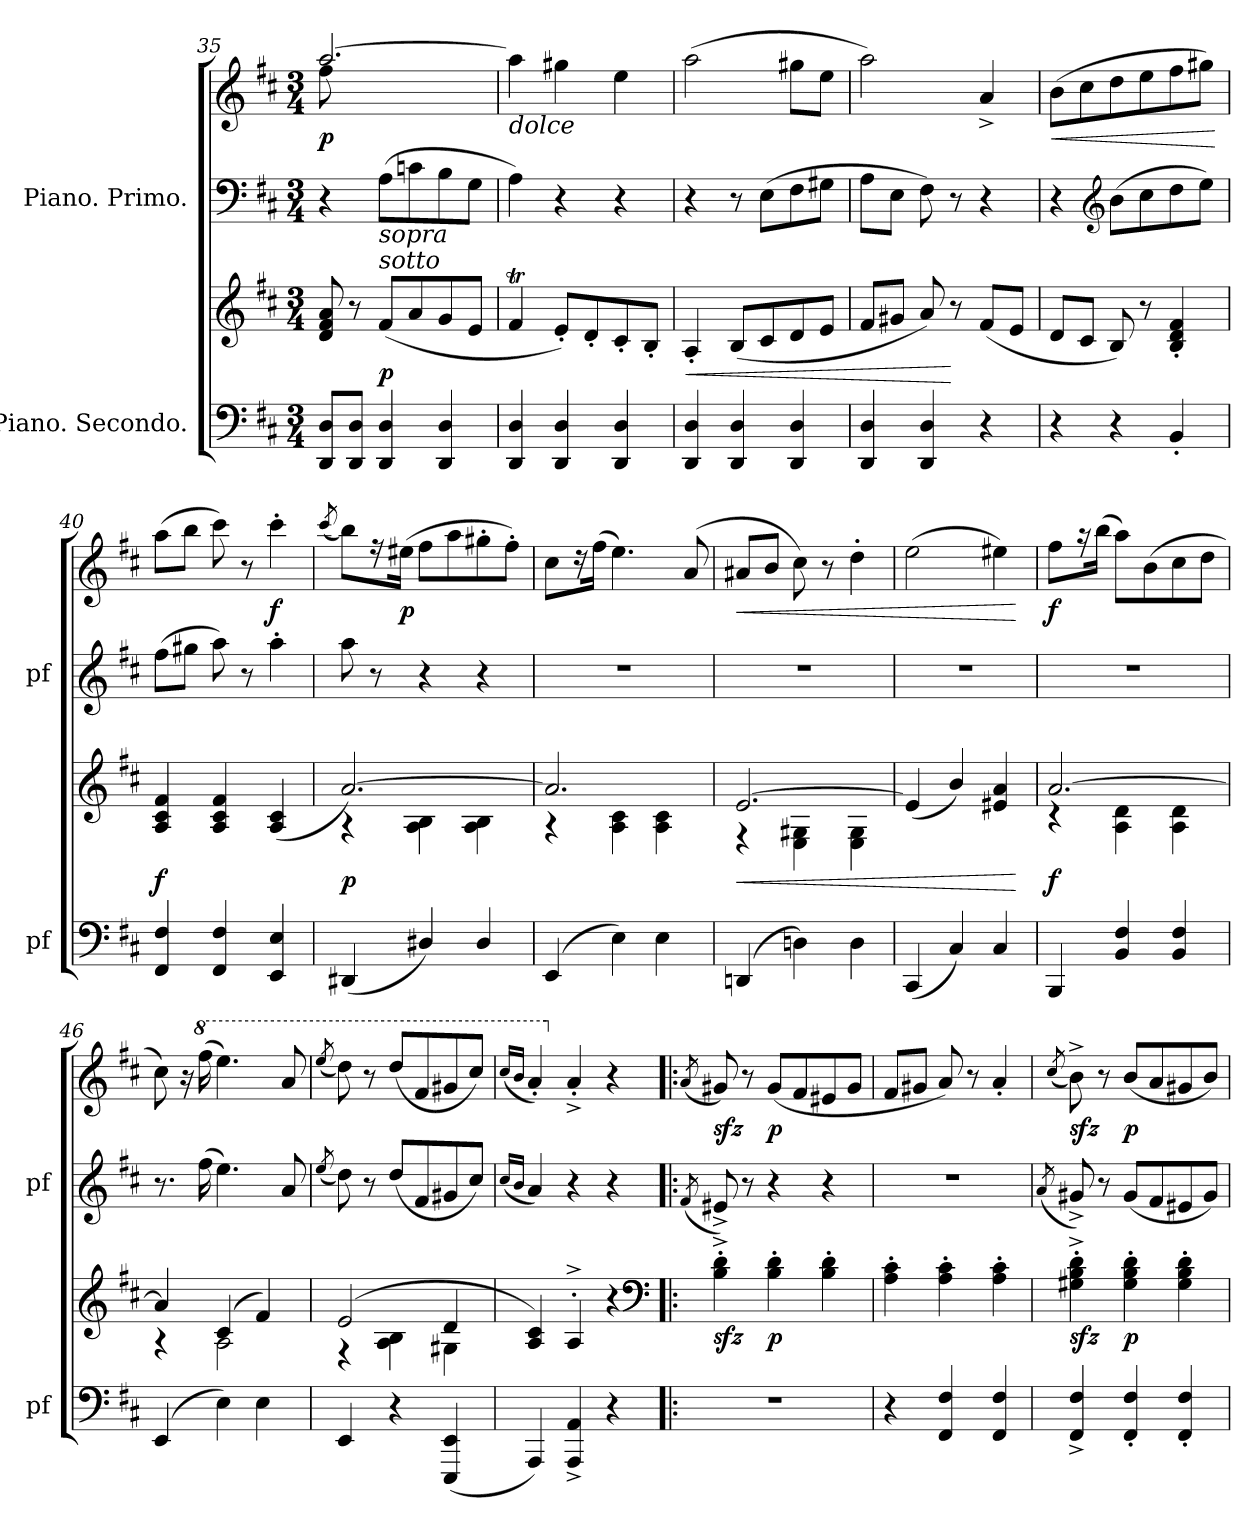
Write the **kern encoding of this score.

**kern	**kern	**dynam	**kern	**kern	**dynam
*part4	*part3	*part3	*part2	*part1	*part1
*staff4	*staff3	*staff3	*staff2	*staff1	*staff1
*I"Piano. Secondo.	*	*	*I"Piano. Primo.	*	*
*I'pf	*	*	*I'pf	*	*
*clefF4	*clefG2	*	*clefF4	*clefG2	*
*k[f#c#]	*k[f#c#]	*	*k[f#c#]	*k[f#c#]	*
*D:	*D:	*	*D:	*D:	*
*M3/4	*M3/4	*	*M3/4	*M3/4	*
=35	=35	=35	=35	=35	=35
*	*	*	*	*^	*
8DD/ 8D/L	8d/ 8f#/ 8a/	.	4r	[2.aa/	8ff#\	p
8DD/ 8D/J	8r	.	.	.	8ryy	.
!	!	!	!LO:TX:b:i:t=sopra	!	!	!
!	!LO:TX:a:i:t=sotto	!	!	!	!	!
4DD/ 4D/	(8f#/L	p	(8A\L	.	4ryy	.
.	8a/	.	8cn\	.	.	.
4DD/ 4D/	8g/	.	8B\	.	4ryy	.
.	8e/J	.	8G\J	.	.	.
*	*	*	*	*v	*v	*
=36	=36	=36	=36	=36	=36
!	!	!	!	!LO:TX:b:i:t=dolce	!
4DD/ 4D/	4f#t/	.	4A\)	4aa\]	.
4DD/ 4D/	8e'/L)	.	4r	4gg#X\	.
.	8d'/	.	.	.	.
4DD/ 4D/	8c#'/	.	4r	4ee\	.
.	8B'/J	.	.	.	.
=37	=37	=37	=37	=37	=37
4DD/ 4D/	4A'/	<	4r	(2aa\	.
4DD/ 4D/	(8B/L	.	8r	.	.
.	8c#/	.	(8E\L	.	.
4DD/ 4D/	8d/	.	8F#\	8gg#X\L	.
.	8e/J	.	8G#X\J	8ee\J	.
=38	=38	=38	=38	=38	=38
4DD/ 4D/	8f#/L	.	8A\L	2aa\)	.
.	8g#X/J	.	8E\J	.	.
4DD/ 4D/	8a/)	.	8F#\)	.	.
.	8r	[	8r	.	.
4r	(8f#/L	.	4r	4a^>/	.
.	8e/J	.	.	.	.
=39	=39	=39	=39	=39	=39
4r	8d/L	.	4r	(8b\L	<
.	8c#/J	.	.	8cc#\	.
*	*	*	*clefG2	*	*
4r	8B/)	.	(8b\L	8dd\	.
.	8r	.	8cc#\	8ee\	.
4BB'/	4B'/ 4d'/ 4f#'/	.	8dd\	8ff#\	.
.	.	.	8ee\J)	8gg#X\J)	.
.	.	.	.	.	[
=40	=40	=40	=40	=40	=40
4FF#/ 4F#/	4A/ 4c#/ 4f#/	f	(8ff#\L	(8aa\L	.
.	.	.	8gg#X\J	8bb\J	.
4FF#/ 4F#/	4A/ 4c#/ 4f#/	.	8aa\)	8ccc#\)	.
.	.	.	8r	8r	.
4EE/ 4E/	(4A/ 4c#/	.	4aa'\	4ccc#'\	f
=41	=41	=41	=41	=41	=41
.	.	.	.	(<8qccc#/	.
*	*^	*	*	*	*
(4DD#X/	[2.a/)	4r	p	8aa\	8bb\L)	.
.	.	.	.	8r	16r	.
.	.	.	.	.	(16ee#X\Jk	p
4D#X/)	.	4A\ 4B\	.	4r	8ff#\L	.
.	.	.	.	.	8aa\	.
4D#/	.	4A\ 4B\	.	4r	8gg#X'\	.
.	.	.	.	.	8ff#'\J)	.
=42	=42	=42	=42	=42	=42	=42
(4EE/	2.a/]	4r	.	2.r	8cc#\L	.
.	.	.	.	.	16r	.
.	.	.	.	.	(16ff#\Jk	.
4E\)	.	4A\ 4c#\	.	.	4.ee\)	.
4E\	.	4A\ 4c#\	.	.	.	.
.	.	.	.	.	(8a/	.
=43	=43	=43	=43	=43	=43	=43
(4DDn/	[2.e/	4r	<	2.r	8a#X/L	<
.	.	.	.	.	8b/J	.
4Dn\)	.	4E\ 4G#X\	.	.	8cc#\)	.
.	.	.	.	.	8r	.
4D\	.	4E\ 4G#\	.	.	4dd'\	.
*	*v	*v	*	*	*	*
=44	=44	=44	=44	=44	=44
(4CC#/	(>4e/]	.	2.r	(2ee\	.
4C#/)	4b/)	.	.	.	.
4C#/	4e#X/ 4a/	.	.	4ee#X\)	.
.	.	[	.	.	[
=45	=45	=45	=45	=45	=45
*	*^	*	*	*	*
4BBB/	[2.a/	4r	f	2.r	8ff#\L	f
.	.	.	.	.	16r	.
.	.	.	.	.	(16bb\Jk	.
4BB/ 4F#/	.	4A\ 4d\	.	.	8aa\L)	.
.	.	.	.	.	(8b\	.
4BB/ 4F#/	.	4A\ 4d\	.	.	8cc#\	.
.	.	.	.	.	8dd\J	.
=46	=46	=46	=46	=46	=46	=46
(4EE/	4a/]	4r	.	8.r	8cc#\)	.
.	.	.	.	.	16r	.
*	*	*	*	*	*8va	*
.	.	.	.	(16ff#\	(16fff#\	.
4E\)	(4c#/	2A\	.	4.ee\)	4.eee\)	.
4E\	4f#/)	.	.	.	.	.
.	.	.	.	8a/	8aa/	.
=47	=47	=47	=47	=47	=47	=47
.	.	.	.	(<8qee/	(<8qeee/	.
4EE/	(2e/	4r	.	8dd\)	8ddd\)	.
.	.	.	.	8r	8r	.
4r	.	4A\ 4B\	.	(8dd/L	(8ddd/L	.
.	.	.	.	8f#/	8ff#/	.
(4EEE/ 4EE/	4d/	4G#X\	.	8g#X/	8gg#X/	.
.	.	.	.	8cc#/J)	8ccc#/J)	.
=48	=48	=48	=48	=48	=48	=48
.	.	.	.	(16qqcc#/LL	(16qqccc#/LL	.
.	.	.	.	16qqb/JJ	16qqbb/JJ	.
4AAA/)	4ryy	4A/ 4c#/)	.	4a/)	4aa'/)	.
*	*	*	*	*	*X8va	*
4AAA^/ 4AA^/	4A'<^</	4A/yy	.	4r	4a'^/	.
4r	4r	4ryy	.	4r	4r	.
*	*v	*v	*	*	*	*
*	*clefF4	*	*	*	*
=49!|:	=49!|:	=49!|:	=49!|:	=49!|:	=49!|:
.	.	.	(<8qf#/	(<8qa/	.
2.r	4B'^\ 4d'^\	sfz	8e#X^/)	8g#X/)	sfz
.	.	.	8r	8r	.
.	4B'\ 4d'\	p	4r	(8g#/L	p
.	.	.	.	8f#/	.
.	4B'\ 4d'\	.	4r	8e#X/	.
.	.	.	.	8g#/J	.
=50	=50	=50	=50	=50	=50
4r	4A'\ 4c#'\	.	2.r	8f#/L	.
.	.	.	.	8g#X/J	.
4FF#/ 4F#/	4A'\ 4c#'\	.	.	8a/)	.
.	.	.	.	8r	.
4FF#/ 4F#/	4A'\ 4c#'\	.	.	4a'/	.
=51	=51	=51	=51	=51	=51
.	.	.	(<8qa/	(<8qcc#/	.
4FF#^/ 4F#^/	4G#X'^\ 4B'^\ 4d'^\	sfz	8g#X^/)	8b^\)	sfz
.	.	.	8r	8r	.
4FF#'/ 4F#'/	4G#'\ 4B'\ 4d'\	p	(8g#/L	(8b/L	p
.	.	.	8f#/	8a/	.
4FF#'/ 4F#'/	4G#'\ 4B'\ 4d'\	.	8e#X/	8g#X/	.
.	.	.	8g#/J)	8b/J)	.
=	=	=	=	=	=
*-	*-	*-	*-	*-	*-
